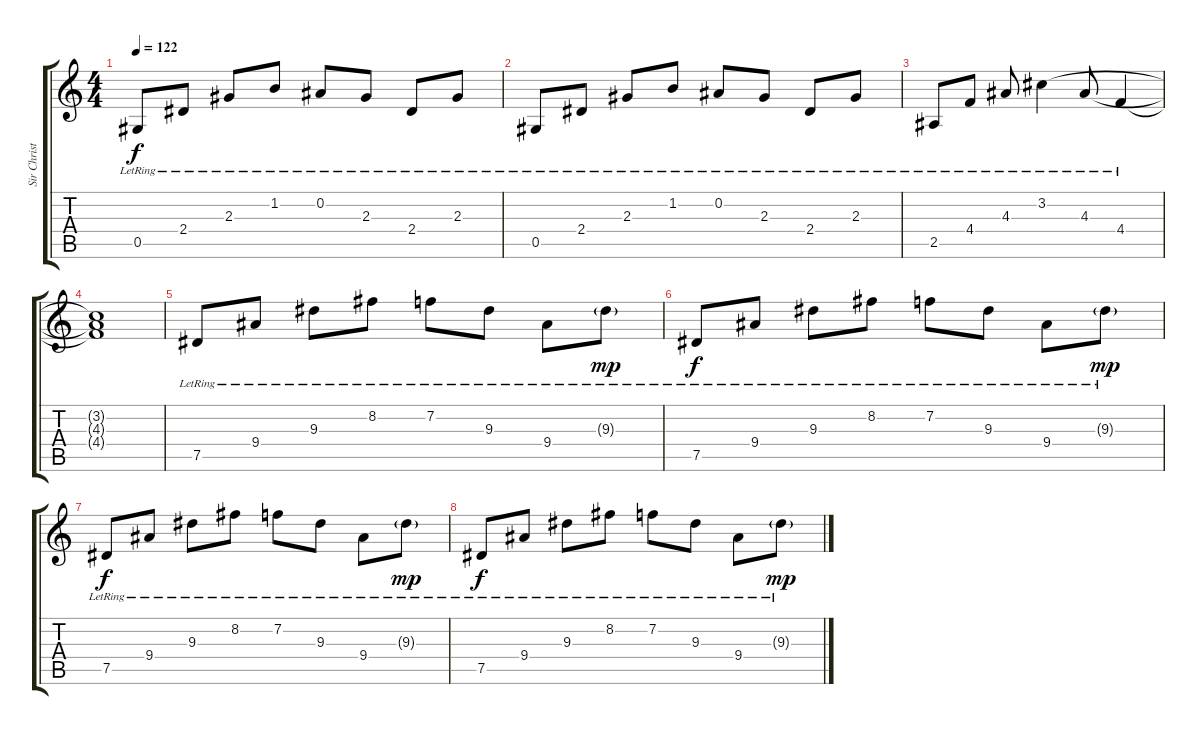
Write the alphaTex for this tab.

\track ("Sir Christus 2" "Sir Christ") {instrument electricguitarclean}
\staff {score tabs}
\tuning (Eb4 Bb3 Gb3 Db3 Ab2 Eb2) {hide}
\ts (4 4)
\tempo 122
\clef g2
\ks c
0.5{lr}.8{dy f} 2.4{lr}.8 2.3{lr}.8 1.2{lr}.8 0.2{lr}.8 2.3{lr}.8 2.4{lr}.8 2.3{lr}.8 |
0.5{lr}.8 2.4{lr}.8 2.3{lr}.8 1.2{lr}.8 0.2{lr}.8 2.3{lr}.8 2.4{lr}.8 2.3{lr}.8 |
2.5{lr}.8 4.4{lr}.8 4.3{lr}.8 3.2{lr}.4 4.3{lr}.8 4.4{lr}.4 |
(3.2{t} 4.3{t} 4.4{t}).1 |
7.5{lr}.8 9.4{lr}.8 9.3{lr}.8 8.2{lr}.8 7.2{lr}.8 9.3{lr}.8 9.4{lr}.8 9.3{g lr}.8{dy mp} |
7.5{lr}.8{dy f} 9.4{lr}.8 9.3{lr}.8 8.2{lr}.8 7.2{lr}.8 9.3{lr}.8 9.4{lr}.8 9.3{g lr}.8{dy mp} |
7.5{lr}.8{dy f} 9.4{lr}.8 9.3{lr}.8 8.2{lr}.8 7.2{lr}.8 9.3{lr}.8 9.4{lr}.8 9.3{g lr}.8{dy mp} |
7.5{lr}.8{dy f} 9.4{lr}.8 9.3{lr}.8 8.2{lr}.8 7.2{lr}.8 9.3{lr}.8 9.4{lr}.8 9.3{g lr}.8{dy mp}
